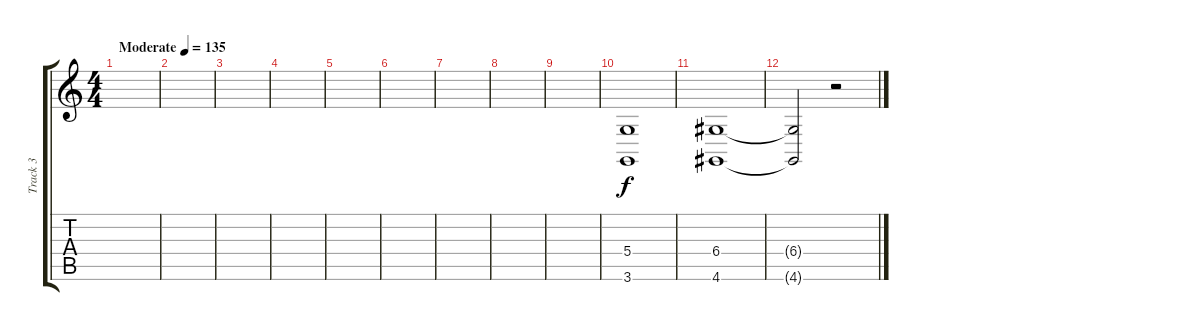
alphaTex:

\track ("Track 3" "Track 3") {instrument brasssection}
\staff {score tabs}
\tuning (E4 B3 G3 D3 A2 E2) {hide}
\ts (4 4)
\tempo (135 "Moderate")
\clef g2
\ks c
|
|
|
|
|
|
|
|
|
(5.4 3.6).1 |
(6.4 4.6).1 |
(6.4{t} 4.6{t}).2{volume 0} r.2
